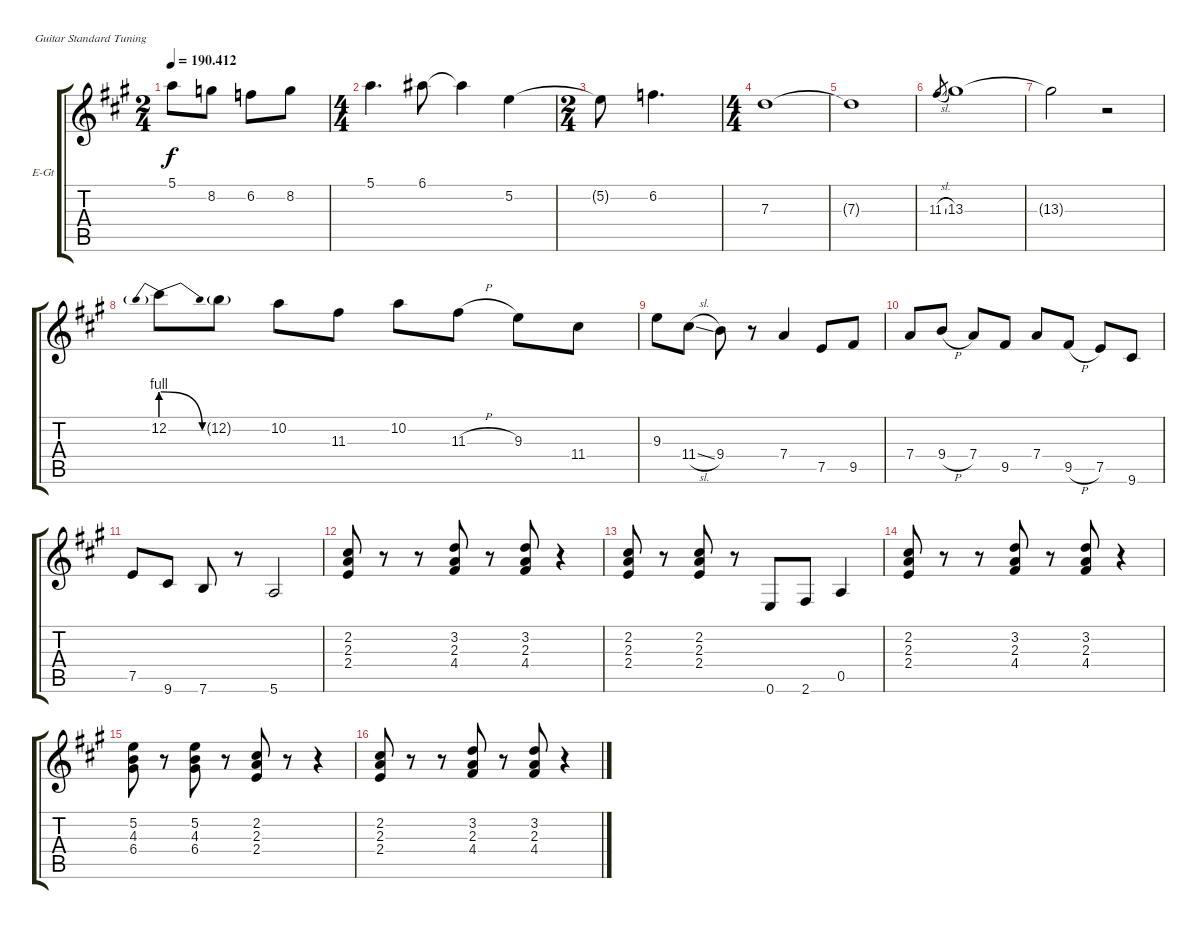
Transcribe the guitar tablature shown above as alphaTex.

\defaultSystemsLayout 4
\bracketExtendMode groupsimilarinstruments
\firstSystemTrackNameOrientation horizontal
\otherSystemsTrackNameOrientation horizontal
\track ("Gtr. 3 (elec.)" "E-Gt") {instrument electricguitarclean}
\staff {score tabs}
\tuning (E4 B3 G3 D3 A2 E2)
\ts (2 4)
\tempo
190.412
\accidentals auto
\clef g2
\ottava regular
\simile none
\ks a
5.1.8{dy f} 8.2.8 6.2.8 8.2.8 |
\ts (4 4)
5.1.4{d} 6.1.8 6.1{t}.4 5.2.4 |
\ts (2 4)
5.2{t}.8 6.2.4{d} |
\ts (4 4)
7.3.1 |
7.3{t}.1 |
11.3{sl}.8{gr} 13.3.1 |
13.3{t}.2 r.2 |
12.2{be (prebendrelease 0 4 15 0)}.8 12.2{g}.8 10.2.8 11.3.8 10.2.8 11.3{h}.8 9.3.8 11.4.8 |
9.3.8 11.4{sl}.8 9.4.8 r.8 7.4.4 7.5.8 9.5.8 |
7.4.8 9.4{h}.8 7.4.8 9.5.8 7.4.8 9.5{h}.8 7.5.8 9.6.8 |
7.5.8 9.6.8 7.6.8 r.8 5.6.2 |
(2.4 2.3 2.2).8 r.8 r.8 (3.2 2.3 4.4).8 r.8 (4.4 2.3 3.2).8 r.4 |
(2.2 2.3 2.4).8 r.8 (2.4 2.3 2.2).8 r.8 0.6.8 2.6.8 0.5.4 |
(2.4 2.3 2.2).8 r.8 r.8 (3.2 2.3 4.4).8 r.8 (4.4 2.3 3.2).8 r.4 |
(5.2 4.3 6.4).8 r.8 (6.4 4.3 5.2).8 r.8 (2.2 2.3 2.4).8 r.8 r.4 |
(2.4 2.2 2.3).8 r.8 r.8 (2.3 3.2 4.4).8 r.8 (4.4 2.3 3.2).8 r.4
